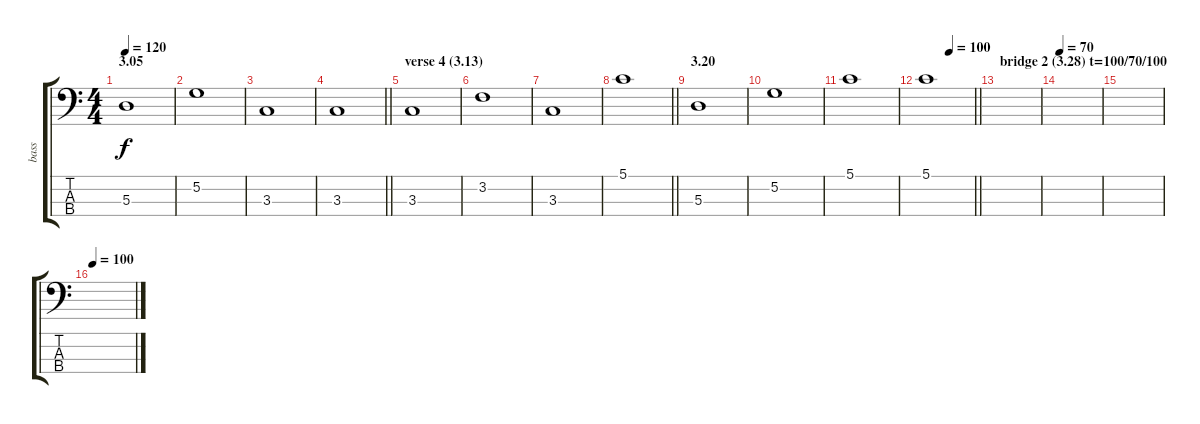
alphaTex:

\track ("bass" "bass") {instrument electricbassfinger}
\staff {score tabs}
\tuning (G2 D2 A1 E1) {hide}
\ts (4 4)
\section ("" "3.05")
\tempo 120
\clef f4
\ks c
5.3.1{dy f} |
5.2.1 |
3.3.1 |
\barLineRight lightlight
3.3.1 |
\section ("" "verse 4 (3.13)")
3.3.1 |
3.2.1 |
3.3.1 |
\barLineRight lightlight
5.1.1 |
\section ("" "3.20")
5.3.1 |
5.2.1 |
5.1.1 |
\tempo (100 0.5)
\barLineRight lightlight
5.1.1 |
\section ("" "bridge 2 (3.28) t=100/70/100")
|
\tempo 70
|
|
\tempo 100
